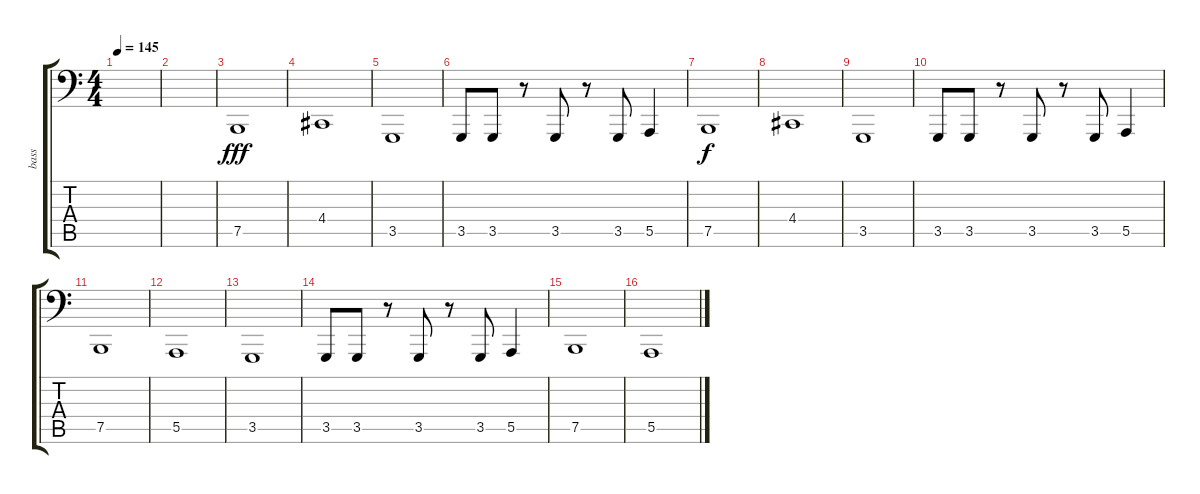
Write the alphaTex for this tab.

\track ("bass" "bass") {instrument lead1square}
\staff {score tabs}
\tuning (C3 G2 D2 A1 E1 B0) {hide}
\ts (4 4)
\tempo 145
\clef f4
\ks c
|
|
7.5.1{dy fff volume 12} |
4.4.1 |
3.5.1 |
3.5.8 3.5.8 r.8 3.5.8 r.8 3.5.8 5.5.4 |
7.5.1{dy f} |
4.4.1 |
3.5.1 |
3.5.8 3.5.8 r.8 3.5.8 r.8 3.5.8 5.5.4 |
7.5.1 |
5.5.1 |
3.5.1 |
3.5.8 3.5.8 r.8 3.5.8 r.8 3.5.8 5.5.4 |
7.5.1 |
5.5.1
